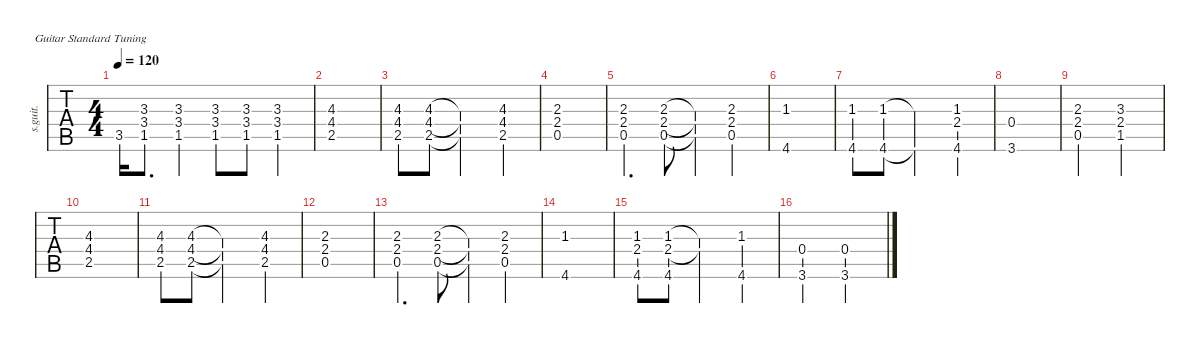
\defaultSystemsLayout 4
\hideDynamics
\bracketExtendMode nobrackets
\otherSystemsTrackNameOrientation horizontal
\track ("Steel Guitar" "s.guit.") {instrument acousticguitarsteel}
\staff {tabs}
\tuning (E4 B3 G3 D3 A2 E2)
\ts (4 4)
\tempo 120
\clef f4
\ks c
3.5{t}.16{dy mf} (3.4 1.5 3.3).8{d} (3.4 1.5 3.3).4 (3.4 1.5 3.3).8 (3.4 1.5 3.3).8 (3.4 1.5 3.3).4 |
(2.5 4.3 4.4).1 |
(4.4 2.5 4.3).8 (4.4 2.5 4.3).8 (4.4{t} 2.5{t} 4.3{t}).2 (4.4 2.5 4.3).4 |
(2.4 0.5 2.3).1 |
(2.4 0.5 2.3).4{d} (2.4 0.5 2.3).8 (2.4{t} 0.5{t} 2.3{t}).4 (2.4 0.5 2.3).4 |
(1.3 4.6).1 |
(4.6 1.3).8 (4.6 1.3).8 (4.6{t} 4.6{t} 1.3{t}).2 (2.4 1.3 4.6).4 |
(0.4 3.6).1 |
(2.4 0.5 2.3).2 (2.4 1.5 3.3).2 |
(4.4 2.5 4.3).1 |
(4.4 2.5 4.3).8 (4.4 2.5 4.3).8 (4.4{t} 2.5{t} 4.3{t}).2 (4.4 2.5 4.3).4 |
(2.4 0.5 2.3).1 |
(2.4 0.5 2.3).4{d} (2.4 0.5 2.3).8 (2.4{t} 0.5{t} 2.3{t}).4 (2.4 0.5 2.3).4 |
(1.3 4.6).1 |
(1.3 2.4 4.6).8 (1.3 2.4 4.6).8 (1.3{t} 2.4{t}).2 (1.3 4.6).4 |
(0.4 3.6).2 (0.4 3.6).2
